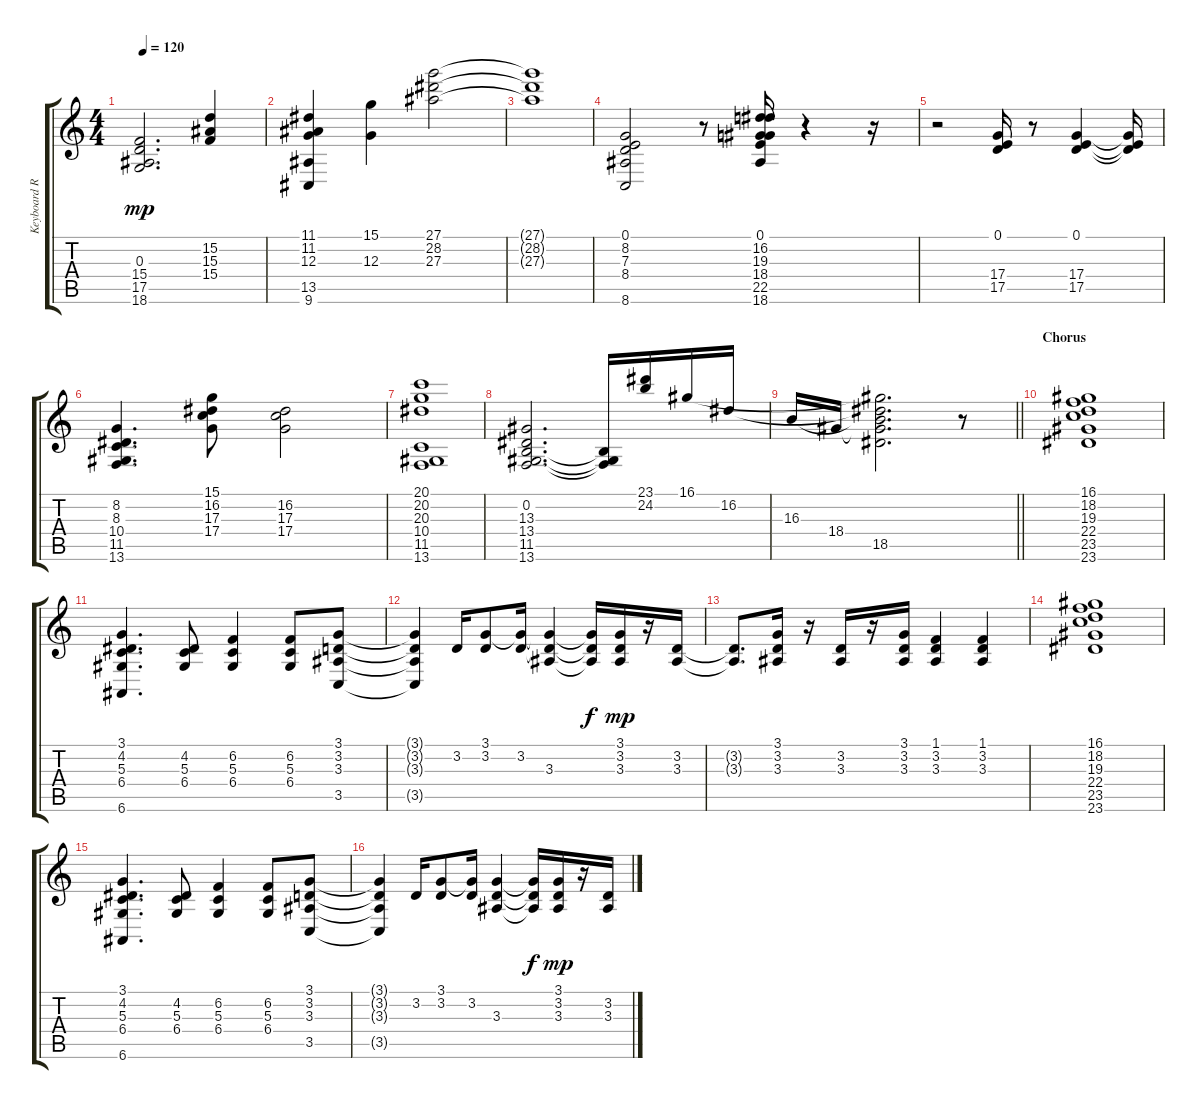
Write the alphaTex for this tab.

\track ("Keyboard Rythm" "Keyboard R") {instrument sitar}
\staff {score tabs}
\tuning (E4 B3 G3 D3 A2 E2) {hide}
\ts (4 4)
\tempo 120
\clef g2
\ks c
(0.3{t} 15.4{t} 17.5{t} 18.6{t}).2{d dy mp} (15.2 15.3 15.4).4 |
(11.1 11.2 12.3 13.5 9.6).4 (15.1 12.3).4 (27.1 28.2 27.3).2 |
(27.1{t} 28.2{t} 27.3{t}).1 |
(0.1 8.2 7.3 8.4 8.6).2 r.8 (0.1 16.2 19.3 18.4 22.5 18.6).16 r.4 r.16 |
r.2 (0.1 17.4 17.5).16 r.8 (0.1 17.4 17.5).4 (0.1{t} 17.4{t} 17.5{t}).16 |
(8.2 8.3 10.4 11.5 13.6).4{d} (15.1 16.2 17.3 17.4).8 (16.2 17.3 17.4).2 |
(20.1 20.2 20.3 10.4 11.5 13.6).1 |
(0.2 13.3 13.4 11.5 13.6).2{d} (0.2{t} 11.5{t} 13.6{t}).16 (23.1 24.2).16 16.1.16 16.2.16 |
\barLineRight lightlight
16.3.16 18.4.16 (16.1{t} 16.2{t} 16.3{t} 18.4{t} 18.5).2{d} r.8 |
\section ("" "Chorus")
(16.1 18.2 19.3 22.4 23.5 23.6).1 |
(3.1 4.2 5.3 6.4 6.6).4{d} (4.2 5.3 6.4).8 (6.2 5.3 6.4).4 (6.2 5.3 6.4).8 (3.1 3.2 3.3 3.5).8 |
(3.1{t} 3.2{t} 3.3{t} 3.5{t}).4 3.2.16 (3.1 3.2).8 (3.1{t} 3.2).16 (3.1{t} 3.2{t} 3.3).4 (3.1{t} 3.2{t} 3.3{t}).16{dy f} (3.1 3.2 3.3).16{dy mp} r.16 (3.2 3.3).16 |
(3.2{t} 3.3{t}).8{d} (3.1 3.2 3.3).16 r.16 (3.2 3.3).16 r.16 (3.1 3.2 3.3).16 (1.1 3.2 3.3).4 (1.1 3.2 3.3).4 |
(16.1 18.2 19.3 22.4 23.5 23.6).1 |
(3.1 4.2 5.3 6.4 6.6).4{d} (4.2 5.3 6.4).8 (6.2 5.3 6.4).4 (6.2 5.3 6.4).8 (3.1 3.2 3.3 3.5).8 |
(3.1{t} 3.2{t} 3.3{t} 3.5{t}).4 3.2.16 (3.1 3.2).8 (3.1{t} 3.2).16 (3.1{t} 3.2{t} 3.3).4 (3.1{t} 3.2{t} 3.3{t}).16{dy f} (3.1 3.2 3.3).16{dy mp} r.16 (3.2 3.3).16
